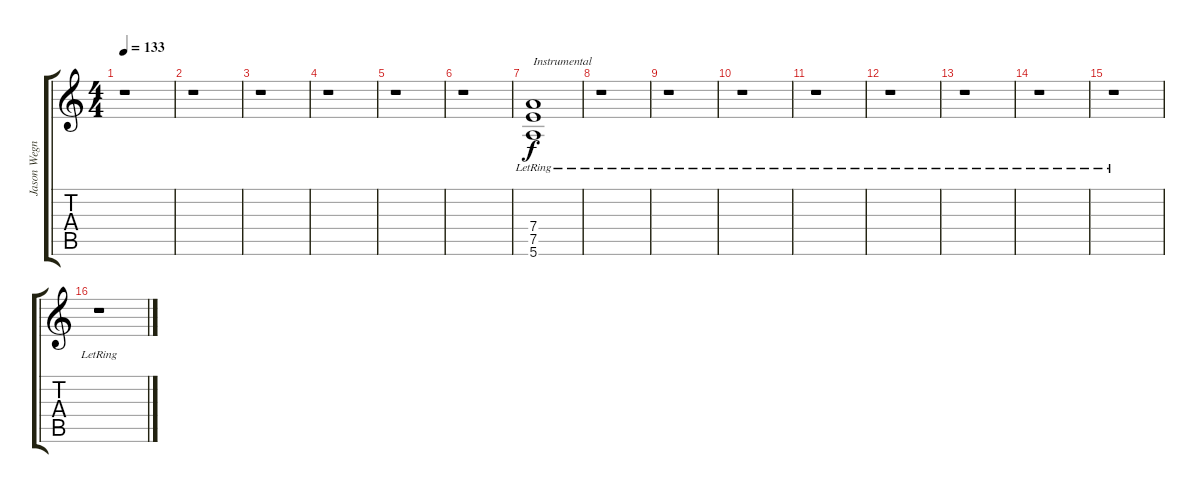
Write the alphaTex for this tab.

\track ("Jason Wegner" "Jason Wegn") {instrument overdrivenguitar}
\staff {score tabs}
\tuning (E4 B3 G3 D3 A2 E2) {hide}
\ts (4 4)
\tempo 133
\clef g2
\ks c
r.1{dy f} |
r.1 |
r.1 |
r.1 |
r.1 |
r.1 |
(7.4{lr} 7.5{lr} 5.6{lr}).1{txt "Instrumental" volume 12} |
r.1 |
r.1 |
r.1 |
r.1 |
r.1 |
r.1 |
r.1 |
r.1 |
r.1
